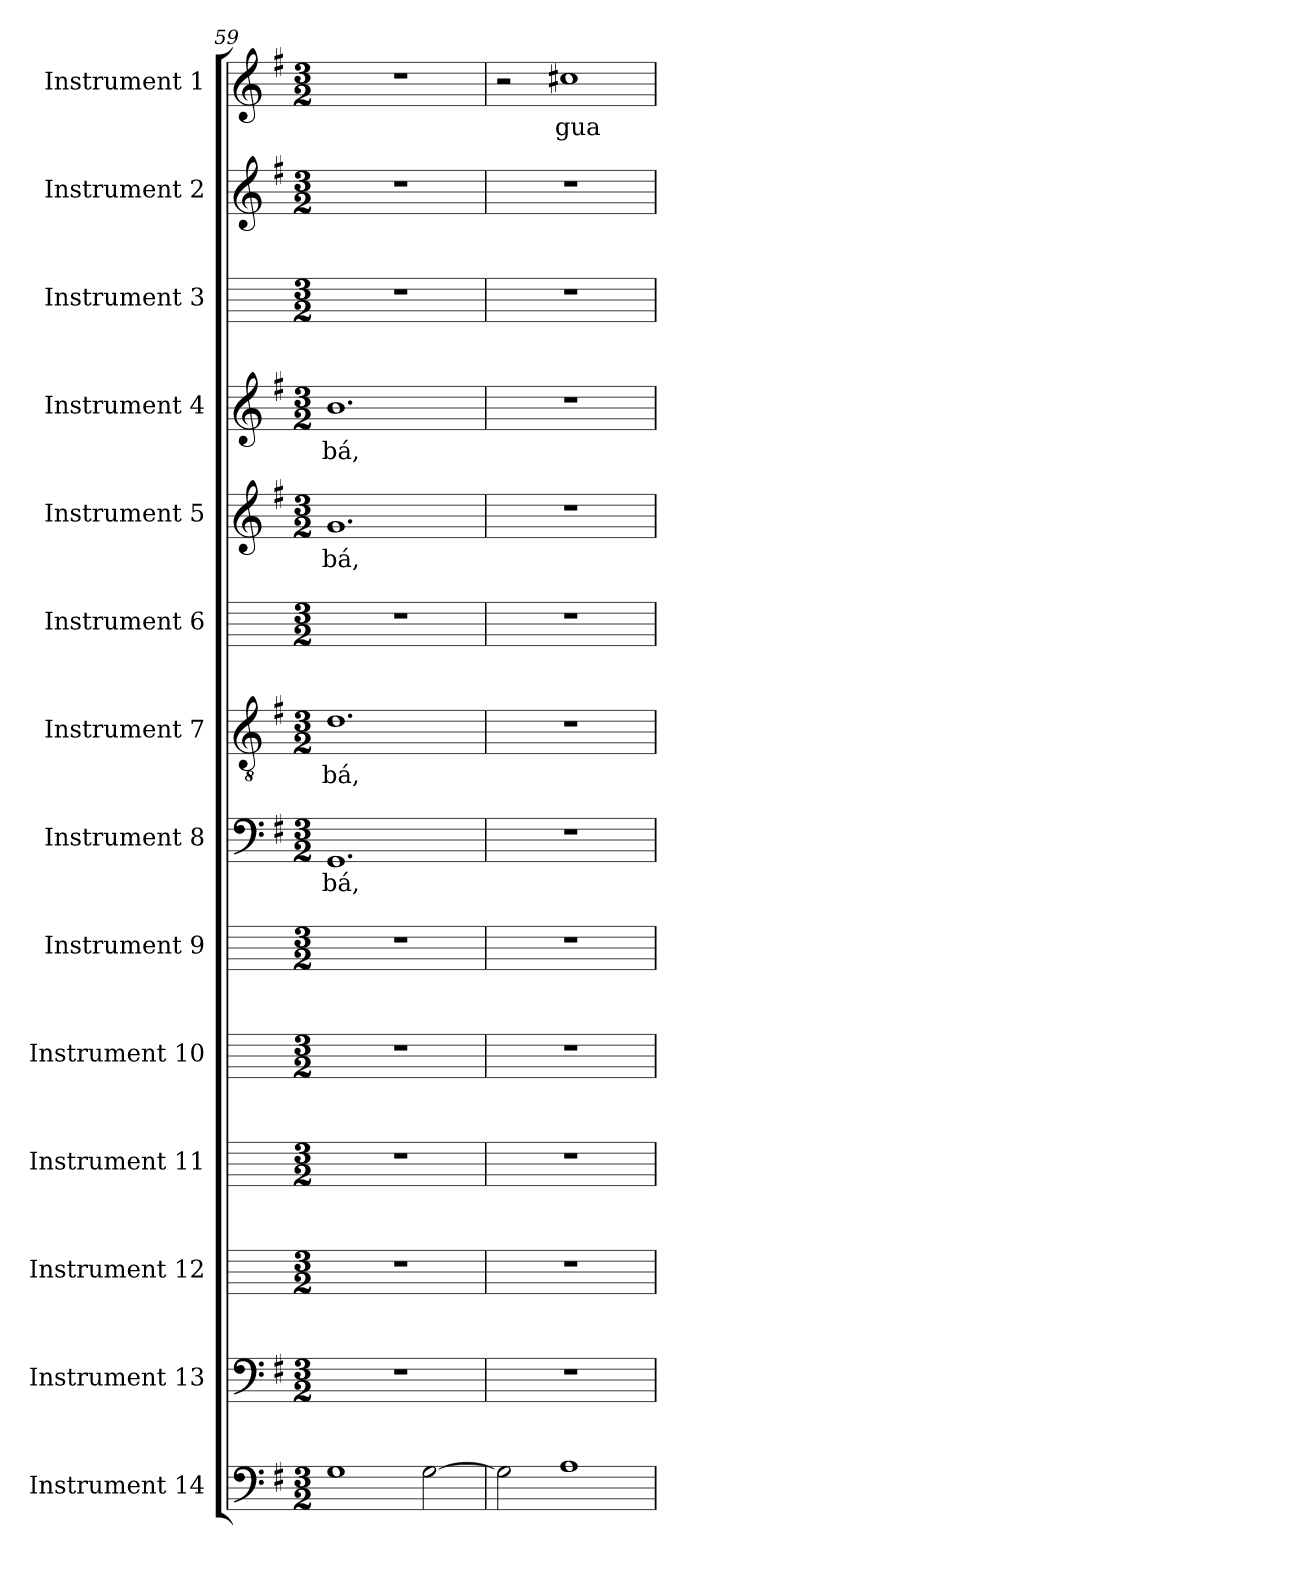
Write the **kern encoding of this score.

**kern	**kern	**kern	**kern	**kern	**kern	**kern	**text	**kern	**text	**kern	**kern	**text	**kern	**text	**kern	**kern	**kern	**text
*part14	*part13	*part12	*part11	*part10	*part9	*part8	*part8	*part7	*part7	*part6	*part5	*part5	*part4	*part4	*part3	*part2	*part1	*part1
*staff14	*staff13	*staff12	*staff11	*staff10	*staff9	*staff8	*staff8	*staff7	*staff7	*staff6	*staff5	*staff5	*staff4	*staff4	*staff3	*staff2	*staff1	*staff1
*I"Instrument 14	*I"Instrument 13	*I"Instrument 12	*I"Instrument 11	*I"Instrument 10	*I"Instrument 9	*I"Instrument 8	*	*I"Instrument 7	*	*I"Instrument 6	*I"Instrument 5	*	*I"Instrument 4	*	*I"Instrument 3	*I"Instrument 2	*I"Instrument 1	*
*clefF4	*clefF4	*	*	*	*	*clefF4	*	*clefGv2	*	*	*clefG2	*	*clefG2	*	*	*clefG2	*clefG2	*
*k[f#]	*k[f#]	*k[]	*k[]	*k[]	*k[]	*k[f#]	*	*k[f#]	*	*k[]	*k[f#]	*	*k[f#]	*	*k[]	*k[f#]	*k[f#]	*
*G:	*G:	*C:	*C:	*C:	*C:	*G:	*	*G:	*	*C:	*G:	*	*G:	*	*C:	*G:	*G:	*
*M3/2	*M3/2	*M3/2	*M3/2	*M3/2	*M3/2	*M3/2	*	*M3/2	*	*M3/2	*M3/2	*	*M3/2	*	*M3/2	*M3/2	*M3/2	*
=59	=59	=59	=59	=59	=59	=59	=59	=59	=59	=59	=59	=59	=59	=59	=59	=59	=59	=59
!	!	!	!	!	!	!	!LO:LY:b:rj	!	!LO:LY:b:rj	!	!	!LO:LY:b:rj	!	!LO:LY:b:rj	!	!	!	!
1G	1.r	1.r	1.r	1.r	1.r	1.GG	-bá,	1.d	-bá,	1.r	1.g	-bá,	1.b	-bá,	1.r	1.r	1.r	.
[>2G\	.	.	.	.	.	.	.	.	.	.	.	.	.	.	.	.	.	.
=60	=60	=60	=60	=60	=60	=60	=60	=60	=60	=60	=60	=60	=60	=60	=60	=60	=60	=60
2G\]	1.r	1.r	1.r	1.r	1.r	1.r	.	1.r	.	1.r	1.r	.	1.r	.	1.r	1.r	2r	.
!	!	!	!	!	!	!	!	!	!	!	!	!	!	!	!	!	!	!LO:LY:b:cj
1A	.	.	.	.	.	.	.	.	.	.	.	.	.	.	.	.	1cc#X	gua-
=	=	=	=	=	=	=	=	=	=	=	=	=	=	=	=	=	=	=
*-	*-	*-	*-	*-	*-	*-	*-	*-	*-	*-	*-	*-	*-	*-	*-	*-	*-	*-
